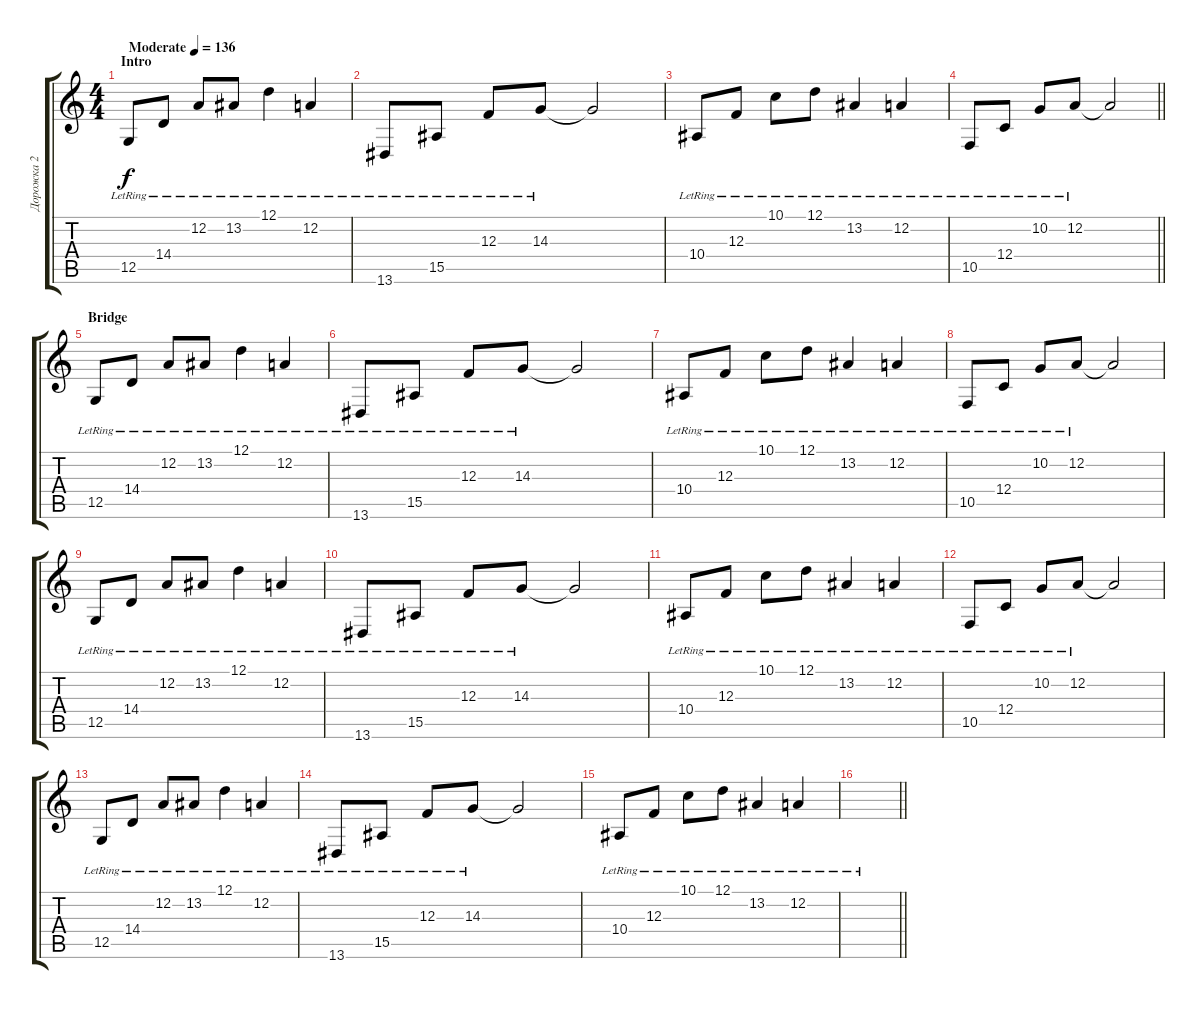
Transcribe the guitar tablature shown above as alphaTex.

\track ("Дорожка 2" "Дорожка 2") {instrument acousticgrandpiano}
\staff {score tabs}
\tuning (D4 A3 F3 C3 G2 D2) {hide}
\ts (4 4)
\section ("" "Intro")
\tempo (136 "Moderate")
\clef g2
\ks c
12.5{lr}.8{dy f instrument acousticgrandpiano} 14.4{lr}.8 12.2{lr}.8 13.2{lr}.8 12.1{lr}.4 12.2{lr}.4 |
13.6{lr}.8 15.5{lr}.8 12.3{lr}.8 14.3{lr}.8 14.3{t}.2 |
10.4{lr}.8 12.3{lr}.8 10.1{lr}.8 12.1{lr}.8 13.2{lr}.4 12.2{lr}.4 |
\barLineRight lightlight
10.5{lr}.8 12.4{lr}.8 10.2{lr}.8 12.2{lr}.8 12.2{t}.2 |
\section ("" "Bridge")
12.5{lr}.8 14.4{lr}.8 12.2{lr}.8 13.2{lr}.8 12.1{lr}.4 12.2{lr}.4 |
13.6{lr}.8 15.5{lr}.8 12.3{lr}.8 14.3{lr}.8 14.3{t}.2 |
10.4{lr}.8 12.3{lr}.8 10.1{lr}.8 12.1{lr}.8 13.2{lr}.4 12.2{lr}.4 |
10.5{lr}.8 12.4{lr}.8 10.2{lr}.8 12.2{lr}.8 12.2{t}.2 |
12.5{lr}.8 14.4{lr}.8 12.2{lr}.8 13.2{lr}.8 12.1{lr}.4 12.2{lr}.4 |
13.6{lr}.8 15.5{lr}.8 12.3{lr}.8 14.3{lr}.8 14.3{t}.2 |
10.4{lr}.8 12.3{lr}.8 10.1{lr}.8 12.1{lr}.8 13.2{lr}.4 12.2{lr}.4 |
10.5{lr}.8 12.4{lr}.8 10.2{lr}.8 12.2{lr}.8 12.2{t}.2 |
12.5{lr}.8 14.4{lr}.8 12.2{lr}.8 13.2{lr}.8 12.1{lr}.4 12.2{lr}.4 |
13.6{lr}.8 15.5{lr}.8 12.3{lr}.8 14.3{lr}.8 14.3{t}.2 |
10.4{lr}.8 12.3{lr}.8 10.1{lr}.8 12.1{lr}.8 13.2{lr}.4 12.2{lr}.4 |
\barLineRight lightlight
